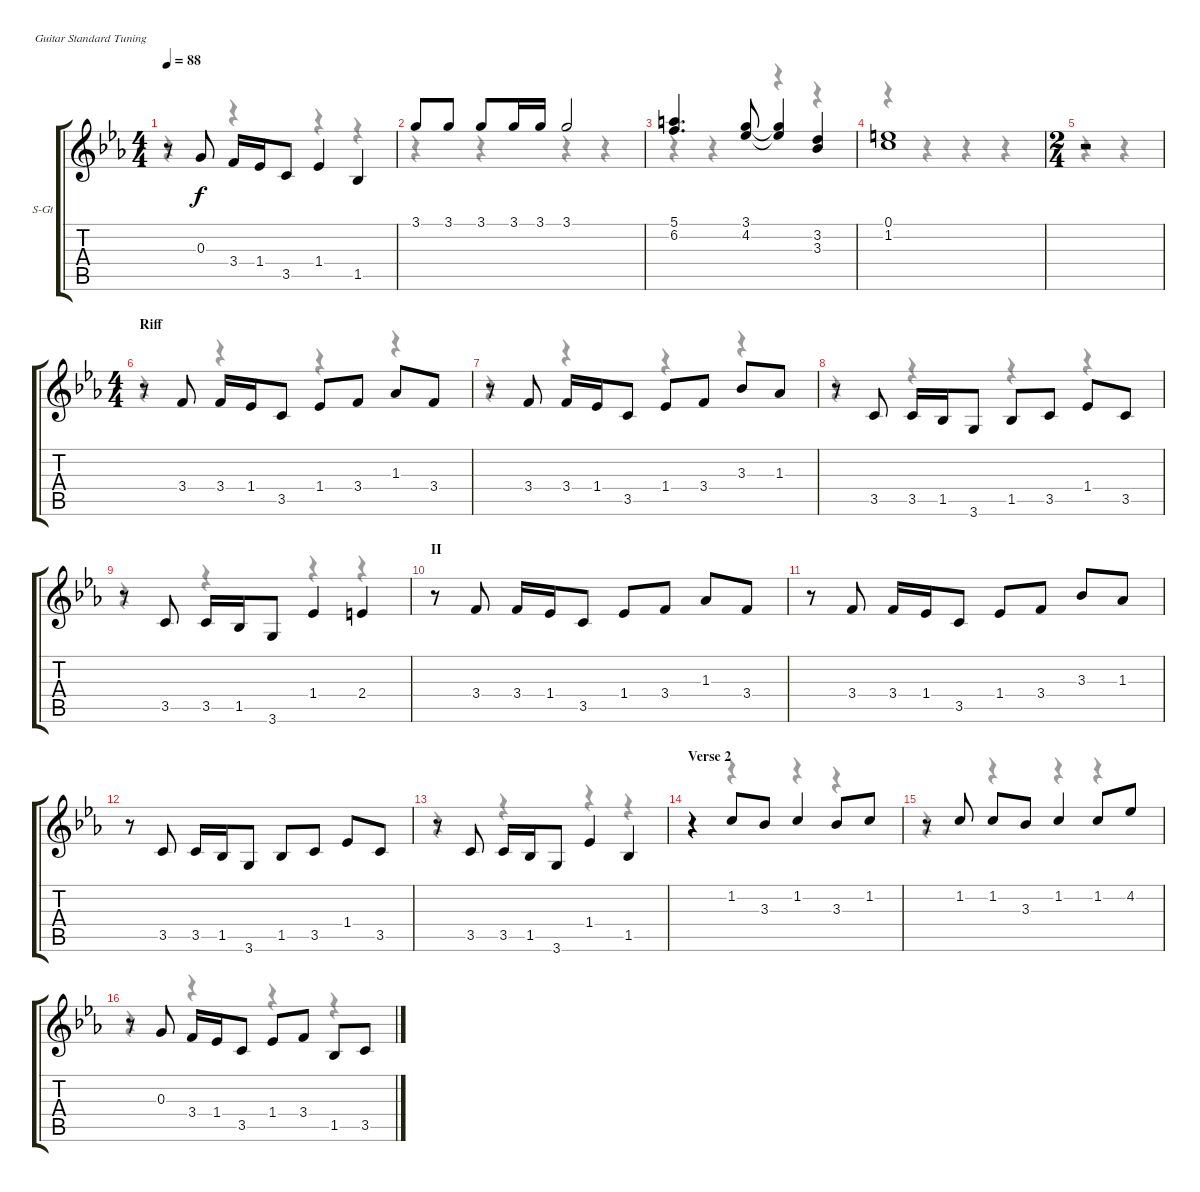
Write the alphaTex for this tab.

\bracketExtendMode groupsimilarinstruments
\firstSystemTrackNameOrientation horizontal
\otherSystemsTrackNameOrientation horizontal
\track ("Jon Lord - Organ" "S-Gt") {instrument drawbarorgan}
\staff {score tabs}
\tuning (E4 B3 G3 D3 A2 E2)
\displaytranspose 12
\voice
\ts (4 4)
\tempo 88
\clef g2
\ks cminor
r.8{dy f} 0.3.8 3.4.16 1.4.16 3.5.8 1.4.4 1.5.4 |
3.1.8 3.1.8 3.1.8 3.1.16 3.1.16 3.1.2 |
(5.1 6.2).4{d} (3.1 4.2).8 (3.1{t} 4.2{t}).4 (3.2 3.3).4 |
(0.1 1.2).1 |
\ts (2 4)
\beaming (8 1 1 1 1)
r.2 |
\ts (4 4)
\beaming (8 2 2 2 2)
\section ("" "Riff")
r.8 3.4.8 3.4.16 1.4.16 3.5.8 1.4.8 3.4.8 1.3.8 3.4.8 |
r.8 3.4.8 3.4.16 1.4.16 3.5.8 1.4.8 3.4.8 3.3.8 1.3.8 |
r.8 3.5.8 3.5.16 1.5.16 3.6.8 1.5.8 3.5.8 1.4.8 3.5.8 |
r.8 3.5.8 3.5.16 1.5.16 3.6.8 1.4.4 2.4.4 |
\section ("" "II")
r.8 3.4.8 3.4.16 1.4.16 3.5.8 1.4.8 3.4.8 1.3.8 3.4.8 |
r.8 3.4.8 3.4.16 1.4.16 3.5.8 1.4.8 3.4.8 3.3.8 1.3.8 |
r.8 3.5.8 3.5.16 1.5.16 3.6.8 1.5.8 3.5.8 1.4.8 3.5.8 |
r.8 3.5.8 3.5.16 1.5.16 3.6.8 1.4.4 1.5.4 |
\section ("" "Verse 2")
r.4 1.2.8 3.3.8 1.2.4 3.3.8 1.2.8 |
r.8 1.2.8 1.2.8 3.3.8 1.2.4 1.2.8 4.2.8 |
r.8 0.3.8 3.4.16 1.4.16 3.5.8 1.4.8 3.4.8 1.5.8 3.5.8
\voice
\clef g2
\ottava regular
\simile none
\ks cminor
r.4{dy mf} r.4 r.4 r.4 |
r.4 r.4 r.4 r.4 |
r.4 r.4 r.4 r.4 |
r.4 r.4 r.4 r.4 |
r.4 r.4 |
r.4 r.4 r.4 r.4 |
r.4 r.4 r.4 r.4 |
r.4 r.4 r.4 r.4 |
r.4 r.4 r.4 r.4 |
|
|
|
r.4{dy mf} r.4 r.4 r.4 |
r.4 r.4 r.4 r.4 |
r.4 r.4 r.4 r.4 |
r.4 r.4 r.4 r.4
